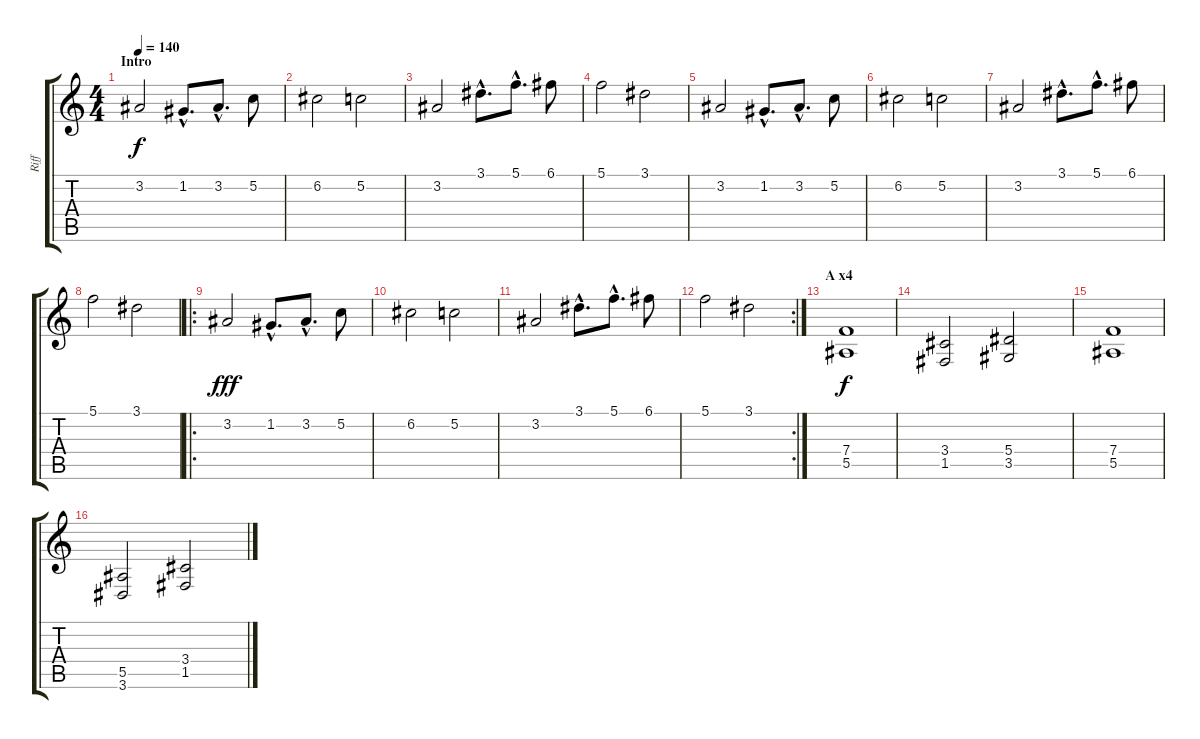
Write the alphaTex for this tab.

\track ("Riff" "Riff") {instrument distortionguitar}
\staff {score tabs}
\tuning (C4 G3 Eb3 Bb2 F2 C2) {hide}
\ts (4 4)
\section ("" "Intro")
\tempo 140
\clef g2
\ks c
3.2.2{dy f instrument distortionguitar} 1.2{hac}.8{d} 3.2{hac}.8{d} 5.2.8 |
6.2.2 5.2.2 |
3.2.2 3.1{hac}.8{d} 5.1{hac}.8{d} 6.1.8 |
5.1.2 3.1.2 |
3.2.2 1.2{hac}.8{d} 3.2{hac}.8{d} 5.2.8 |
6.2.2 5.2.2 |
3.2.2 3.1{hac}.8{d} 5.1{hac}.8{d} 6.1.8 |
5.1.2 3.1.2 |
\ro
3.2.2{dy fff} 1.2{hac}.8{d} 3.2{hac}.8{d} 5.2.8 |
6.2.2 5.2.2 |
3.2.2 3.1{hac}.8{d} 5.1{hac}.8{d} 6.1.8 |
\rc 2
5.1.2 3.1.2 |
\section ("" "A x4")
(7.4 5.5).1{dy f} |
(3.4 1.5).2 (5.4 3.5).2 |
(7.4 5.5).1 |
(5.5 3.6).2 (3.4 1.5).2
